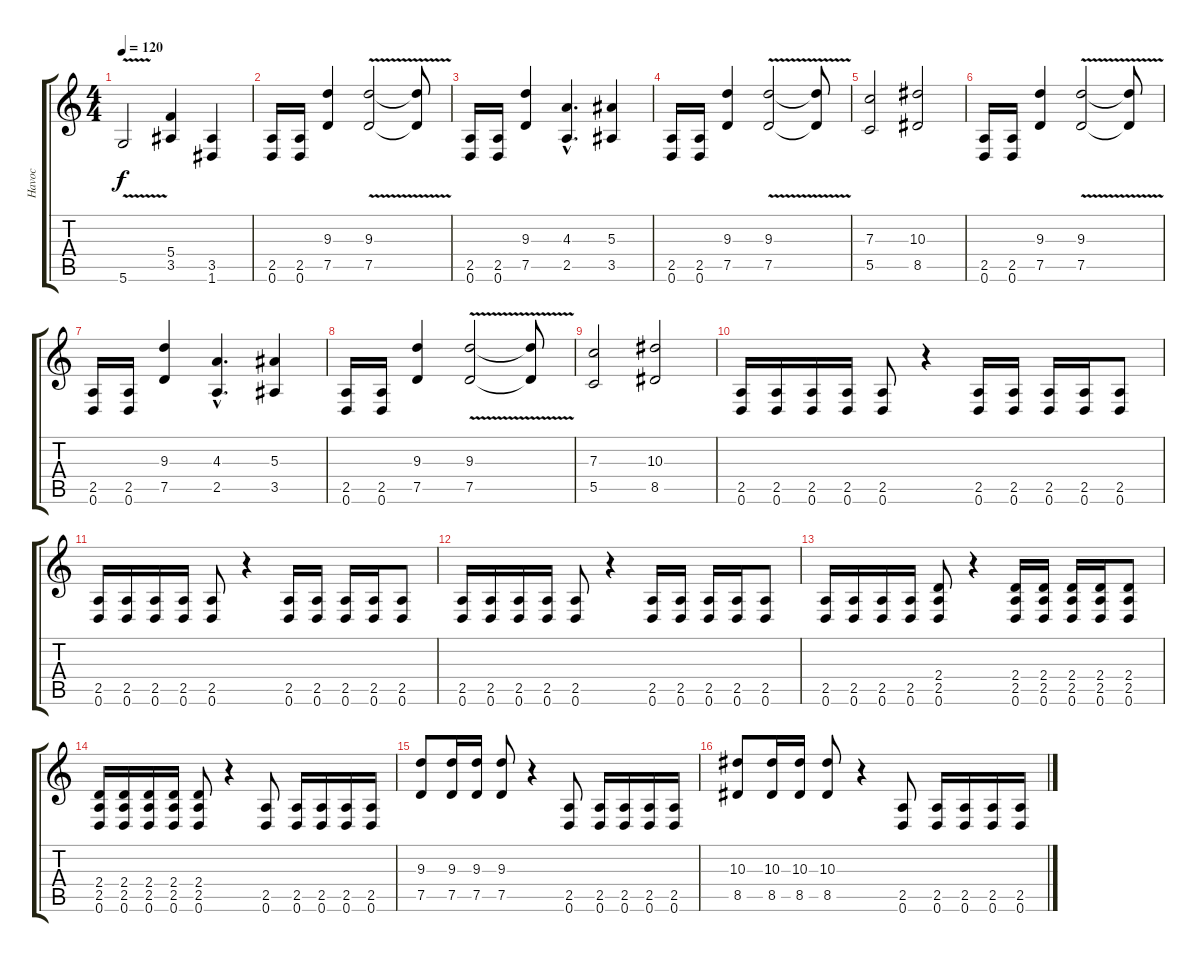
\track ("Havoc" "Havoc") {instrument distortionguitar}
\staff {score tabs}
\tuning (D4 A3 F3 C3 G2 D2) {hide}
\ts (4 4)
\tempo 120
\clef g2
\ks c
5.6{v}.2{dy f} (5.4 3.5).4 (3.5 1.6).4 |
(2.5 0.6).16 (2.5 0.6).16 (9.3 7.5).4 (9.3{v} 7.5).2 (9.3{t} 7.5{t}).8 |
(2.5 0.6).16 (2.5 0.6).16 (9.3 7.5).4 (4.3{hac} 2.5{hac}).4{d} (5.3 3.5).4 |
(2.5 0.6).16 (2.5 0.6).16 (9.3 7.5).4 (9.3{v} 7.5).2 (9.3{t} 7.5{t}).8 |
(7.3 5.5).2 (10.3 8.5).2 |
(2.5 0.6).16 (2.5 0.6).16 (9.3 7.5).4 (9.3{v} 7.5).2 (9.3{t} 7.5{t}).8 |
(2.5 0.6).16 (2.5 0.6).16 (9.3 7.5).4 (4.3{hac} 2.5{hac}).4{d} (5.3 3.5).4 |
(2.5 0.6).16 (2.5 0.6).16 (9.3 7.5).4 (9.3{v} 7.5).2 (9.3{t} 7.5{t}).8 |
(7.3 5.5).2 (10.3 8.5).2 |
(2.5 0.6).16 (2.5 0.6).16 (2.5 0.6).16 (2.5 0.6).16 (2.5 0.6).8 r.4 (2.5 0.6).16 (2.5 0.6).16 (2.5 0.6).16 (2.5 0.6).16 (2.5 0.6).8 |
(2.5 0.6).16 (2.5 0.6).16 (2.5 0.6).16 (2.5 0.6).16 (2.5 0.6).8 r.4 (2.5 0.6).16 (2.5 0.6).16 (2.5 0.6).16 (2.5 0.6).16 (2.5 0.6).8 |
(2.5 0.6).16 (2.5 0.6).16 (2.5 0.6).16 (2.5 0.6).16 (2.5 0.6).8 r.4 (2.5 0.6).16 (2.5 0.6).16 (2.5 0.6).16 (2.5 0.6).16 (2.5 0.6).8 |
(2.5 0.6).16 (2.5 0.6).16 (2.5 0.6).16 (2.5 0.6).16 (2.4 2.5 0.6).8 r.4 (2.4 2.5 0.6).16 (2.4 2.5 0.6).16 (2.4 2.5 0.6).16 (2.4 2.5 0.6).16 (2.4 2.5 0.6).8 |
(2.4 2.5 0.6).16 (2.4 2.5 0.6).16 (2.4 2.5 0.6).16 (2.4 2.5 0.6).16 (2.4 2.5 0.6).8 r.4 (2.5 0.6).8 (2.5 0.6).16 (2.5 0.6).16 (2.5 0.6).16 (2.5 0.6).16 |
(9.3 7.5).8 (9.3 7.5).16 (9.3 7.5).16 (9.3 7.5).8 r.4 (2.5 0.6).8 (2.5 0.6).16 (2.5 0.6).16 (2.5 0.6).16 (2.5 0.6).16 |
(10.3 8.5).8 (10.3 8.5).16 (10.3 8.5).16 (10.3 8.5).8 r.4 (2.5 0.6).8 (2.5 0.6).16 (2.5 0.6).16 (2.5 0.6).16 (2.5 0.6).16
